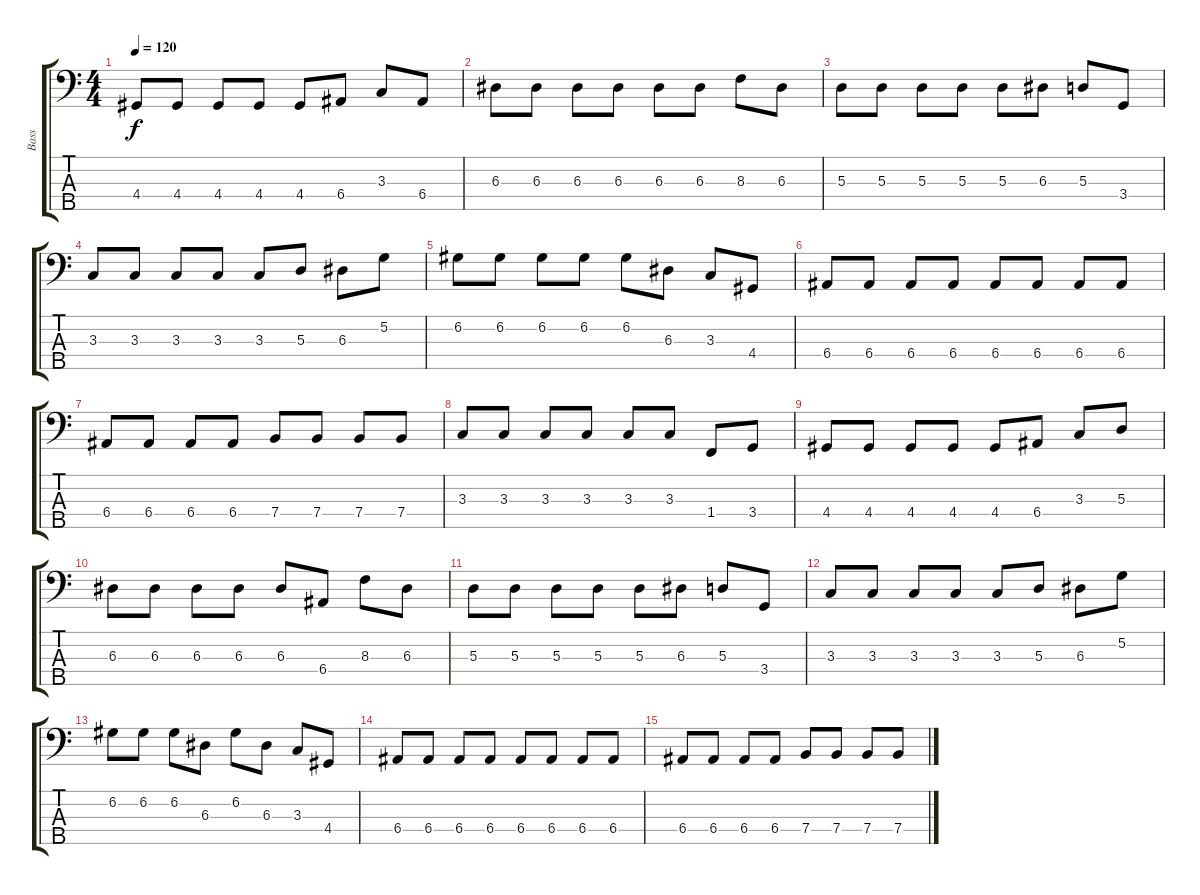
\track ("Bass" "Bass") {instrument electricbassfinger}
\staff {score tabs}
\tuning (G2 D2 A1 E1 B0) {hide}
\ts (4 4)
\tempo 120
\clef f4
\ks c
4.4.8{dy f} 4.4.8 4.4.8 4.4.8 4.4.8 6.4.8 3.3.8 6.4.8 |
6.3.8 6.3.8 6.3.8 6.3.8 6.3.8 6.3.8 8.3.8 6.3.8 |
5.3.8 5.3.8 5.3.8 5.3.8 5.3.8 6.3.8 5.3.8 3.4.8 |
3.3.8 3.3.8 3.3.8 3.3.8 3.3.8 5.3.8 6.3.8 5.2.8 |
6.2.8 6.2.8 6.2.8 6.2.8 6.2.8 6.3.8 3.3.8 4.4.8 |
6.4.8 6.4.8 6.4.8 6.4.8 6.4.8 6.4.8 6.4.8 6.4.8 |
6.4.8 6.4.8 6.4.8 6.4.8 7.4.8 7.4.8 7.4.8 7.4.8 |
3.3.8 3.3.8 3.3.8 3.3.8 3.3.8 3.3.8 1.4.8 3.4.8 |
4.4.8 4.4.8 4.4.8 4.4.8 4.4.8 6.4.8 3.3.8 5.3.8 |
6.3.8 6.3.8 6.3.8 6.3.8 6.3.8 6.4.8 8.3.8 6.3.8 |
5.3.8 5.3.8 5.3.8 5.3.8 5.3.8 6.3.8 5.3.8 3.4.8 |
3.3.8 3.3.8 3.3.8 3.3.8 3.3.8 5.3.8 6.3.8 5.2.8 |
6.2.8 6.2.8 6.2.8 6.3.8 6.2.8 6.3.8 3.3.8 4.4.8 |
6.4.8 6.4.8 6.4.8 6.4.8 6.4.8 6.4.8 6.4.8 6.4.8 |
6.4.8 6.4.8 6.4.8 6.4.8 7.4.8 7.4.8 7.4.8 7.4.8
